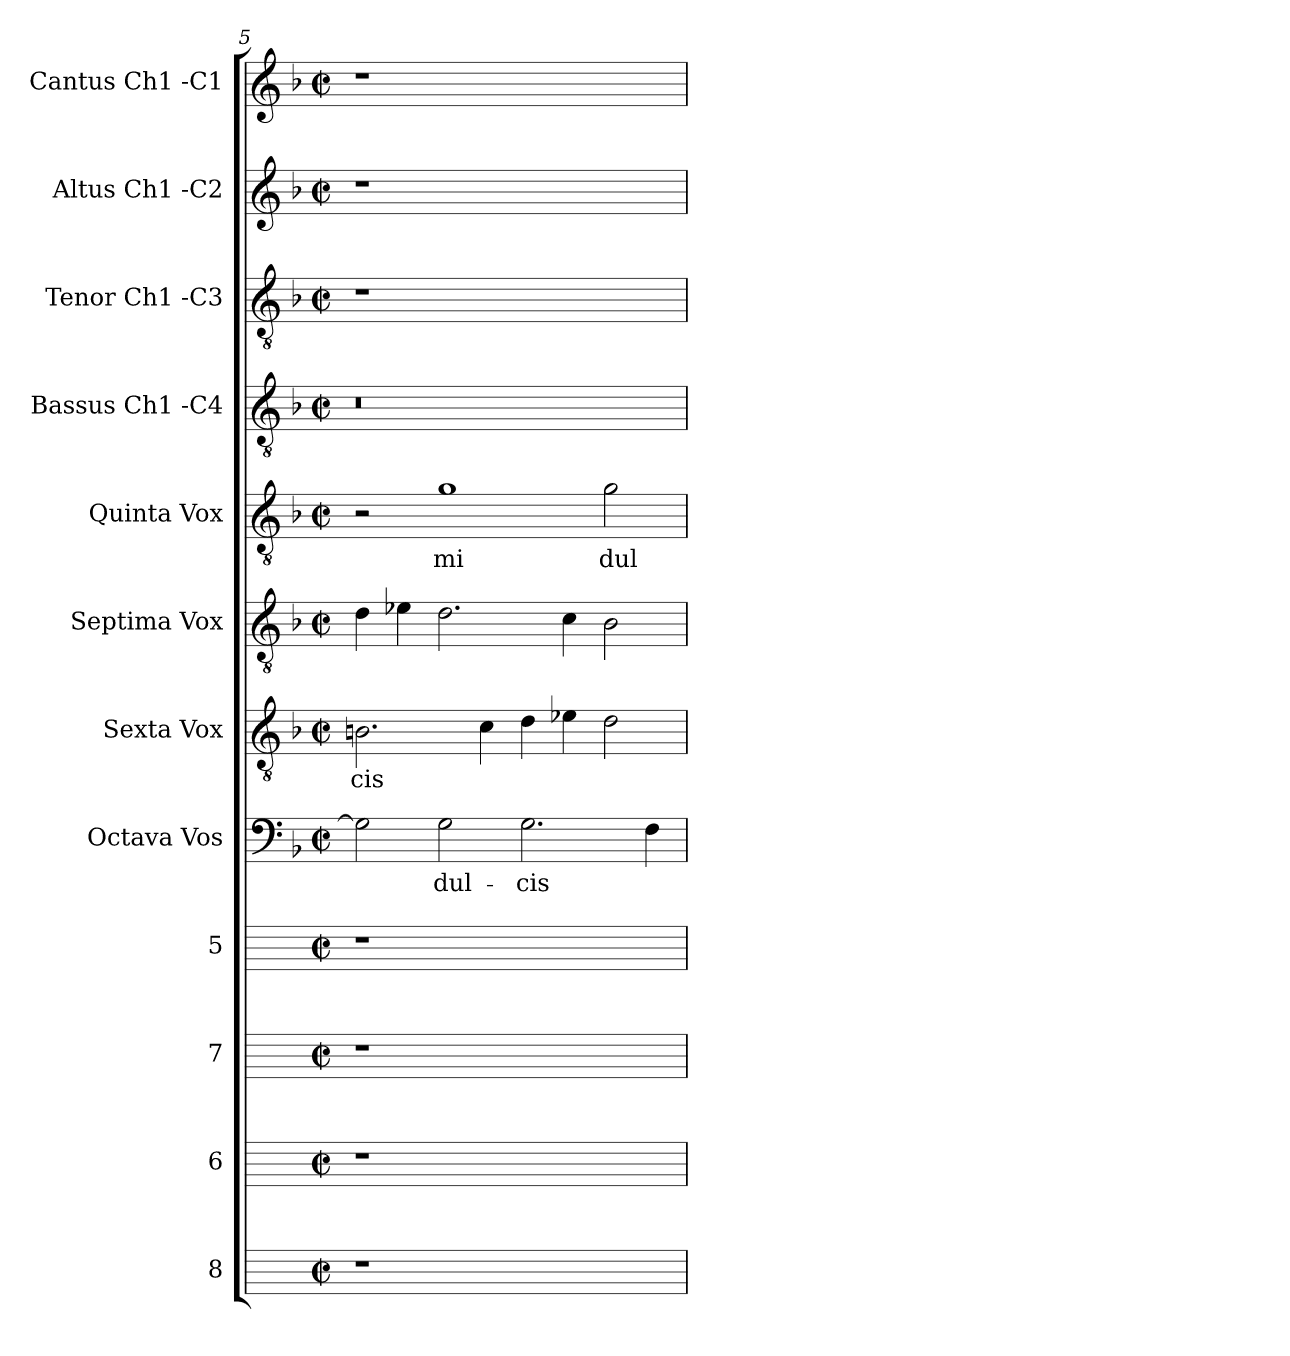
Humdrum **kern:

**kern	**kern	**kern	**kern	**kern	**text	**kern	**text	**kern	**text	**kern	**text	**kern	**kern	**kern	**kern
*part12	*part11	*part10	*part9	*part8	*part8	*part7	*part7	*part6	*part6	*part5	*part5	*part4	*part3	*part2	*part1
*staff12	*staff11	*staff10	*staff9	*staff8	*staff8	*staff7	*staff7	*staff6	*staff6	*staff5	*staff5	*staff4	*staff3	*staff2	*staff1
*I"8	*I"6	*I"7	*I"5	*I"Octava  Vos	*	*I"Sexta  Vox	*	*I"Septima  Vox	*	*I"Quinta  Vox	*	*I"Bassus  Ch1 -C4	*I"Tenor  Ch1 -C3	*I"Altus  Ch1 -C2	*I"Cantus  Ch1 -C1
*	*	*	*	*	*	*	*	*	*	*	*	*I'B	*I'T	*I'A	*I'C
*	*	*	*	*clefF4	*	*clefGv2	*	*clefGv2	*	*clefGv2	*	*clefGv2	*clefGv2	*clefG2	*clefG2
*k[]	*k[]	*k[]	*k[]	*k[b-]	*	*k[b-]	*	*k[b-]	*	*k[b-]	*	*k[b-]	*k[b-]	*k[b-]	*k[b-]
*C:	*C:	*C:	*C:	*F:	*	*F:	*	*F:	*	*F:	*	*F:	*F:	*F:	*F:
*M2/2	*M2/2	*M2/2	*M2/2	*M2/2	*	*M2/2	*	*M2/2	*	*M2/2	*	*M2/2	*M2/2	*M2/2	*M2/2
*met(c|)	*met(c|)	*met(c|)	*met(c|)	*met(c|)	*	*met(c|)	*	*met(c|)	*	*met(c|)	*	*met(c|)	*met(c|)	*met(c|)	*met(c|)
=5	=5	=5	=5	=5	=5	=5	=5	=5	=5	=5	=5	=5	=5	=5	=5
!	!	!	!	!	!LO:LY:b:rj	!	!LO:LY:b:rj	!	!LO:LY:b:rj	!	!	!	!	!	!
1r	1r	1r	1r	2G\]	.	2.Bn\	-cis-	4d\	--	2r	.	0r	1r	1r	1r
!	!	!	!	!	!	!	!	!	!LO:LY:b:rj	!	!	!	!	!	!
.	.	.	.	.	.	.	.	4e-\	--	.	.	.	.	.	.
!	!	!	!	!	!LO:LY:b:rj	!	!	!	!LO:LY:b:rj	!	!LO:LY:b:cj	!	!	!	!
.	.	.	.	2G\	dul-	.	.	2.d\	--	1g	mi	.	.	.	.
!	!	!	!	!	!	!	!LO:LY:b:rj	!	!	!	!	!	!	!	!
.	.	.	.	.	.	4c\	--	.	.	.	.	.	.	.	.
!	!	!	!	!	!LO:LY:b:rj	!	!LO:LY:b:rj	!	!	!	!	!	!	!	!
1ryy	1ryy	1ryy	1ryy	2.G\	-cis-	4d\	--	.	.	.	.	.	1ryy	1ryy	1ryy
!	!	!	!	!	!	!	!LO:LY:b:rj	!	!LO:LY:b:rj	!	!	!	!	!	!
.	.	.	.	.	.	4e-\	--	4c\	--	.	.	.	.	.	.
!	!	!	!	!	!	!	!LO:LY:b:rj	!	!LO:LY:b:rj	!	!LO:LY:b:cj	!	!	!	!
.	.	.	.	.	.	2d\	--	2B-\	--	2g\	dul-	.	.	.	.
!	!	!	!	!	!LO:LY:b:rj	!	!	!	!	!	!	!	!	!	!
.	.	.	.	4F\	--	.	.	.	.	.	.	.	.	.	.
=	=	=	=	=	=	=	=	=	=	=	=	=	=	=	=
*-	*-	*-	*-	*-	*-	*-	*-	*-	*-	*-	*-	*-	*-	*-	*-
